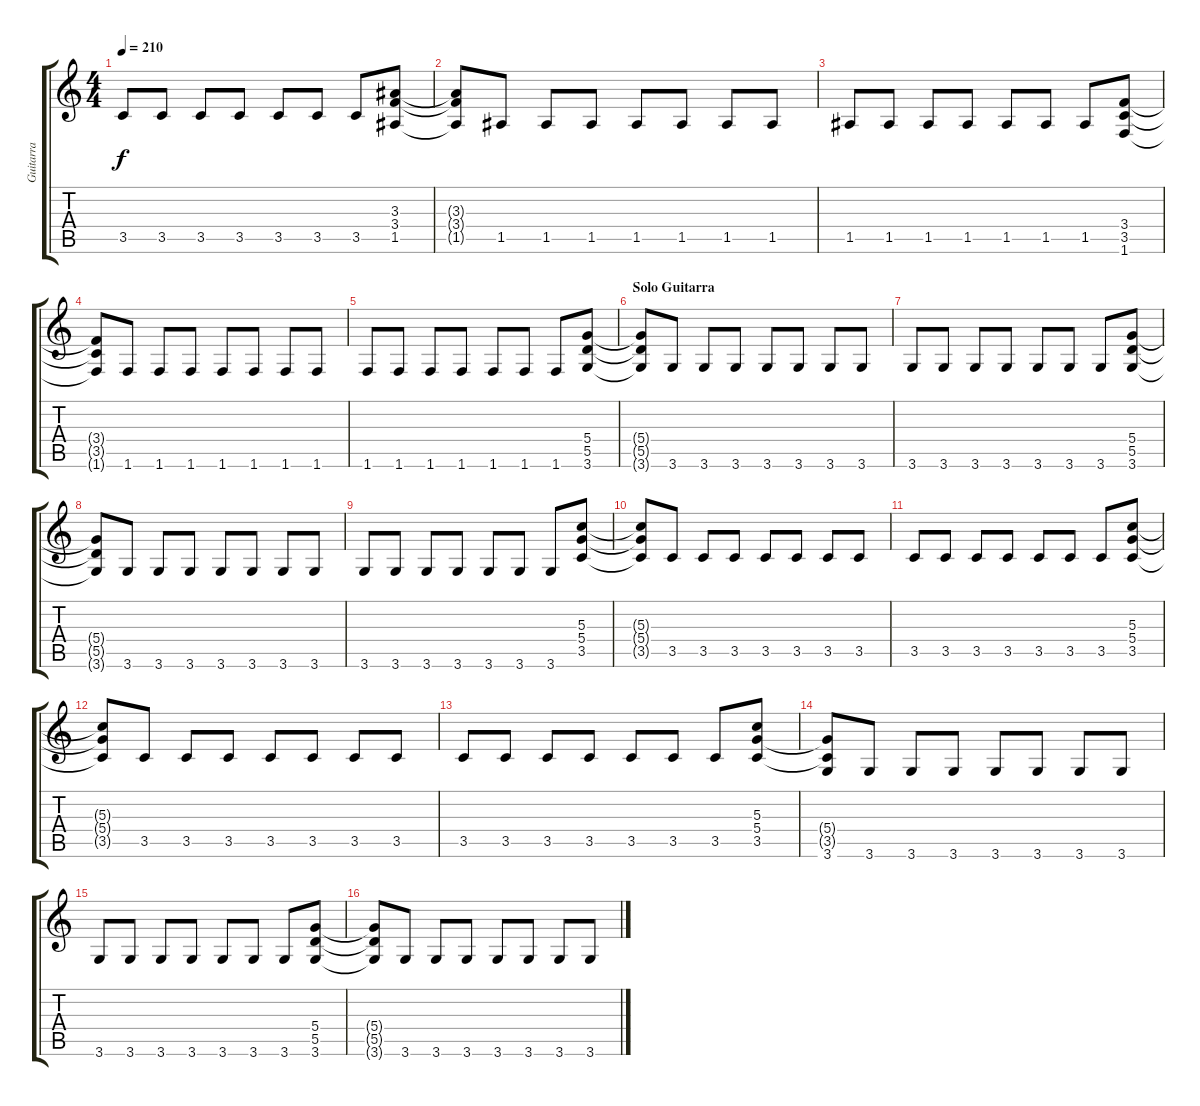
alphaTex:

\track ("Guitarra" "Guitarra") {instrument distortionguitar}
\staff {score tabs}
\tuning (E4 B3 G3 D3 A2 E2) {hide}
\ts (4 4)
\tempo 210
\clef g2
\ks c
3.5.8{dy f} 3.5.8 3.5.8 3.5.8 3.5.8 3.5.8 3.5.8 (3.3 3.4 1.5).8 |
(3.3{t} 3.4{t} 1.5{t}).8 1.5.8 1.5.8 1.5.8 1.5.8 1.5.8 1.5.8 1.5.8 |
1.5.8 1.5.8 1.5.8 1.5.8 1.5.8 1.5.8 1.5.8 (3.4 3.5 1.6).8 |
(3.4{t} 3.5{t} 1.6{t}).8 1.6.8 1.6.8 1.6.8 1.6.8 1.6.8 1.6.8 1.6.8 |
1.6.8 1.6.8 1.6.8 1.6.8 1.6.8 1.6.8 1.6.8 (5.4 5.5 3.6).8 |
\section ("" "Solo Guitarra")
(5.4{t} 5.5{t} 3.6{t}).8 3.6.8 3.6.8 3.6.8 3.6.8 3.6.8 3.6.8 3.6.8 |
3.6.8 3.6.8 3.6.8 3.6.8 3.6.8 3.6.8 3.6.8 (5.4 5.5 3.6).8 |
(5.4{t} 5.5{t} 3.6{t}).8 3.6.8 3.6.8 3.6.8 3.6.8 3.6.8 3.6.8 3.6.8 |
3.6.8 3.6.8 3.6.8 3.6.8 3.6.8 3.6.8 3.6.8 (5.3 5.4 3.5).8 |
(5.3{t} 5.4{t} 3.5{t}).8 3.5.8 3.5.8 3.5.8 3.5.8 3.5.8 3.5.8 3.5.8 |
3.5.8 3.5.8 3.5.8 3.5.8 3.5.8 3.5.8 3.5.8 (5.3 5.4 3.5).8 |
(5.3{t} 5.4{t} 3.5{t}).8 3.5.8 3.5.8 3.5.8 3.5.8 3.5.8 3.5.8 3.5.8 |
3.5.8 3.5.8 3.5.8 3.5.8 3.5.8 3.5.8 3.5.8 (5.3 5.4 3.5).8 |
(5.4{t} 3.5{t} 3.6).8 3.6.8 3.6.8 3.6.8 3.6.8 3.6.8 3.6.8 3.6.8 |
3.6.8 3.6.8 3.6.8 3.6.8 3.6.8 3.6.8 3.6.8 (5.4 5.5 3.6).8 |
(5.4{t} 5.5{t} 3.6{t}).8 3.6.8 3.6.8 3.6.8 3.6.8 3.6.8 3.6.8 3.6.8
